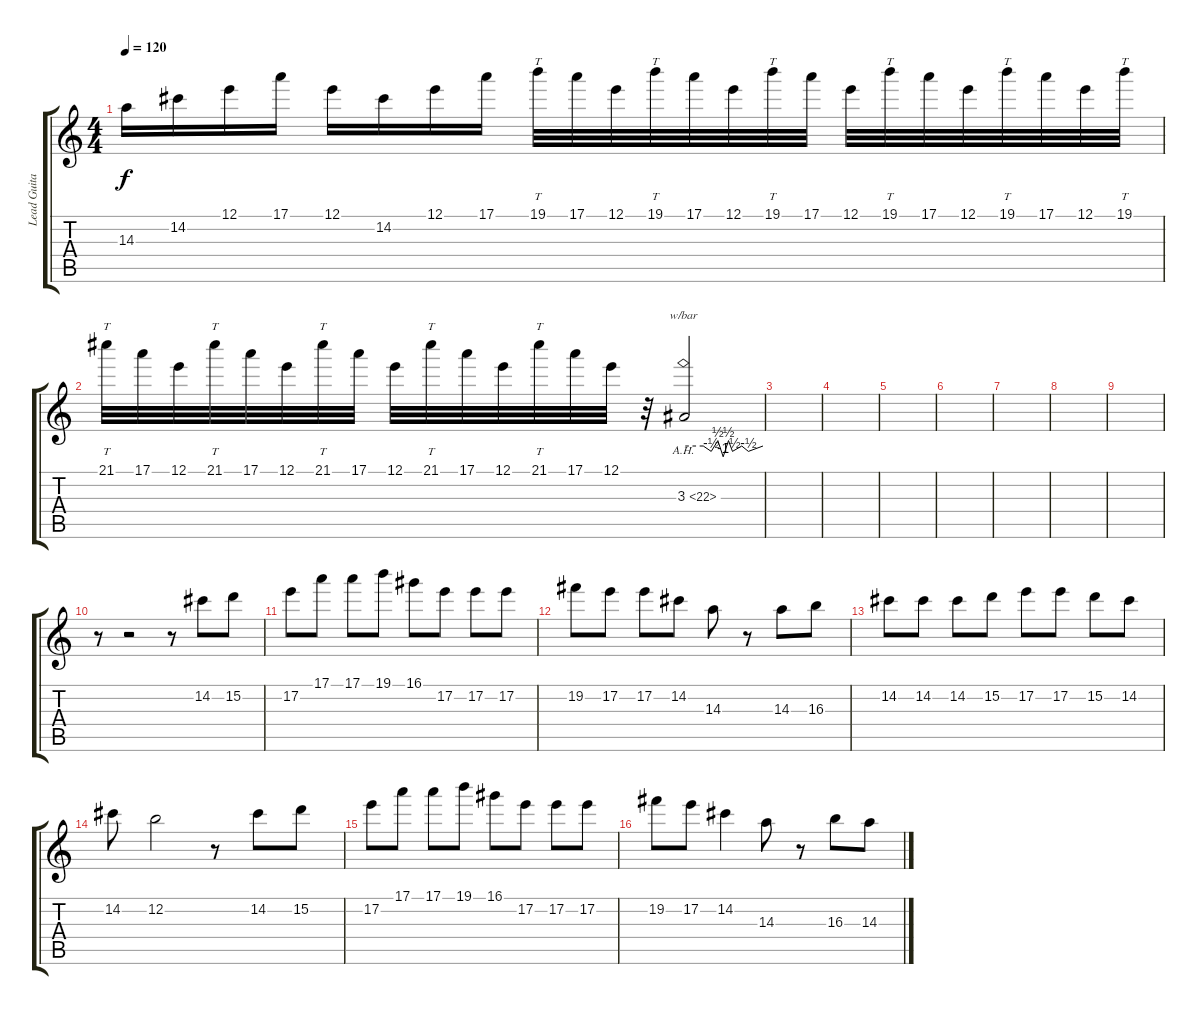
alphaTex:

\track ("Lead Guitar" "Lead Guita") {instrument overdrivenguitar}
\staff {score tabs}
\tuning (E4 B3 G3 D3 A2 E2) {hide}
\ts (4 4)
\tempo 120
\clef g2
\ks c
14.3.16{dy f} 14.2.16 12.1.16 17.1.16 12.1.16 14.2.16 12.1.16 17.1.16 19.1.32{tt} 17.1.32 12.1.32 19.1.32{tt} 17.1.32 12.1.32 19.1.32{tt} 17.1.32 12.1.32 19.1.32{tt} 17.1.32 12.1.32 19.1.32{tt} 17.1.32 12.1.32 19.1.32{tt} |
21.1.32{tt} 17.1.32 12.1.32 21.1.32{tt} 17.1.32 12.1.32 21.1.32{tt} 17.1.32 12.1.32 21.1.32{tt} 17.1.32 12.1.32 21.1.32{tt} 17.1.32 12.1.32 r.32 3.3{ah 19}.2{tbe (custom default 0 0 15 0 21 -2 26 2 30 -4 34 2 37 -2 44 0 49 -2 60 0)} |
|
|
|
|
|
|
|
r.8 r.2 r.8 14.2.8 15.2.8 |
17.2.8 17.1.8 17.1.8 19.1.8 16.1.8 17.2.8 17.2.8 17.2.8 |
19.2.8 17.2.8 17.2.8 14.2.8 14.3.8 r.8 14.3.8 16.3.8 |
14.2.8 14.2.8 14.2.8 15.2.8 17.2.8 17.2.8 15.2.8 14.2.8 |
14.2.8 12.2.2 r.8 14.2.8 15.2.8 |
17.2.8 17.1.8 17.1.8 19.1.8 16.1.8 17.2.8 17.2.8 17.2.8 |
19.2.8 17.2.8 14.2.4 14.3.8 r.8 16.3.8 14.3.8
